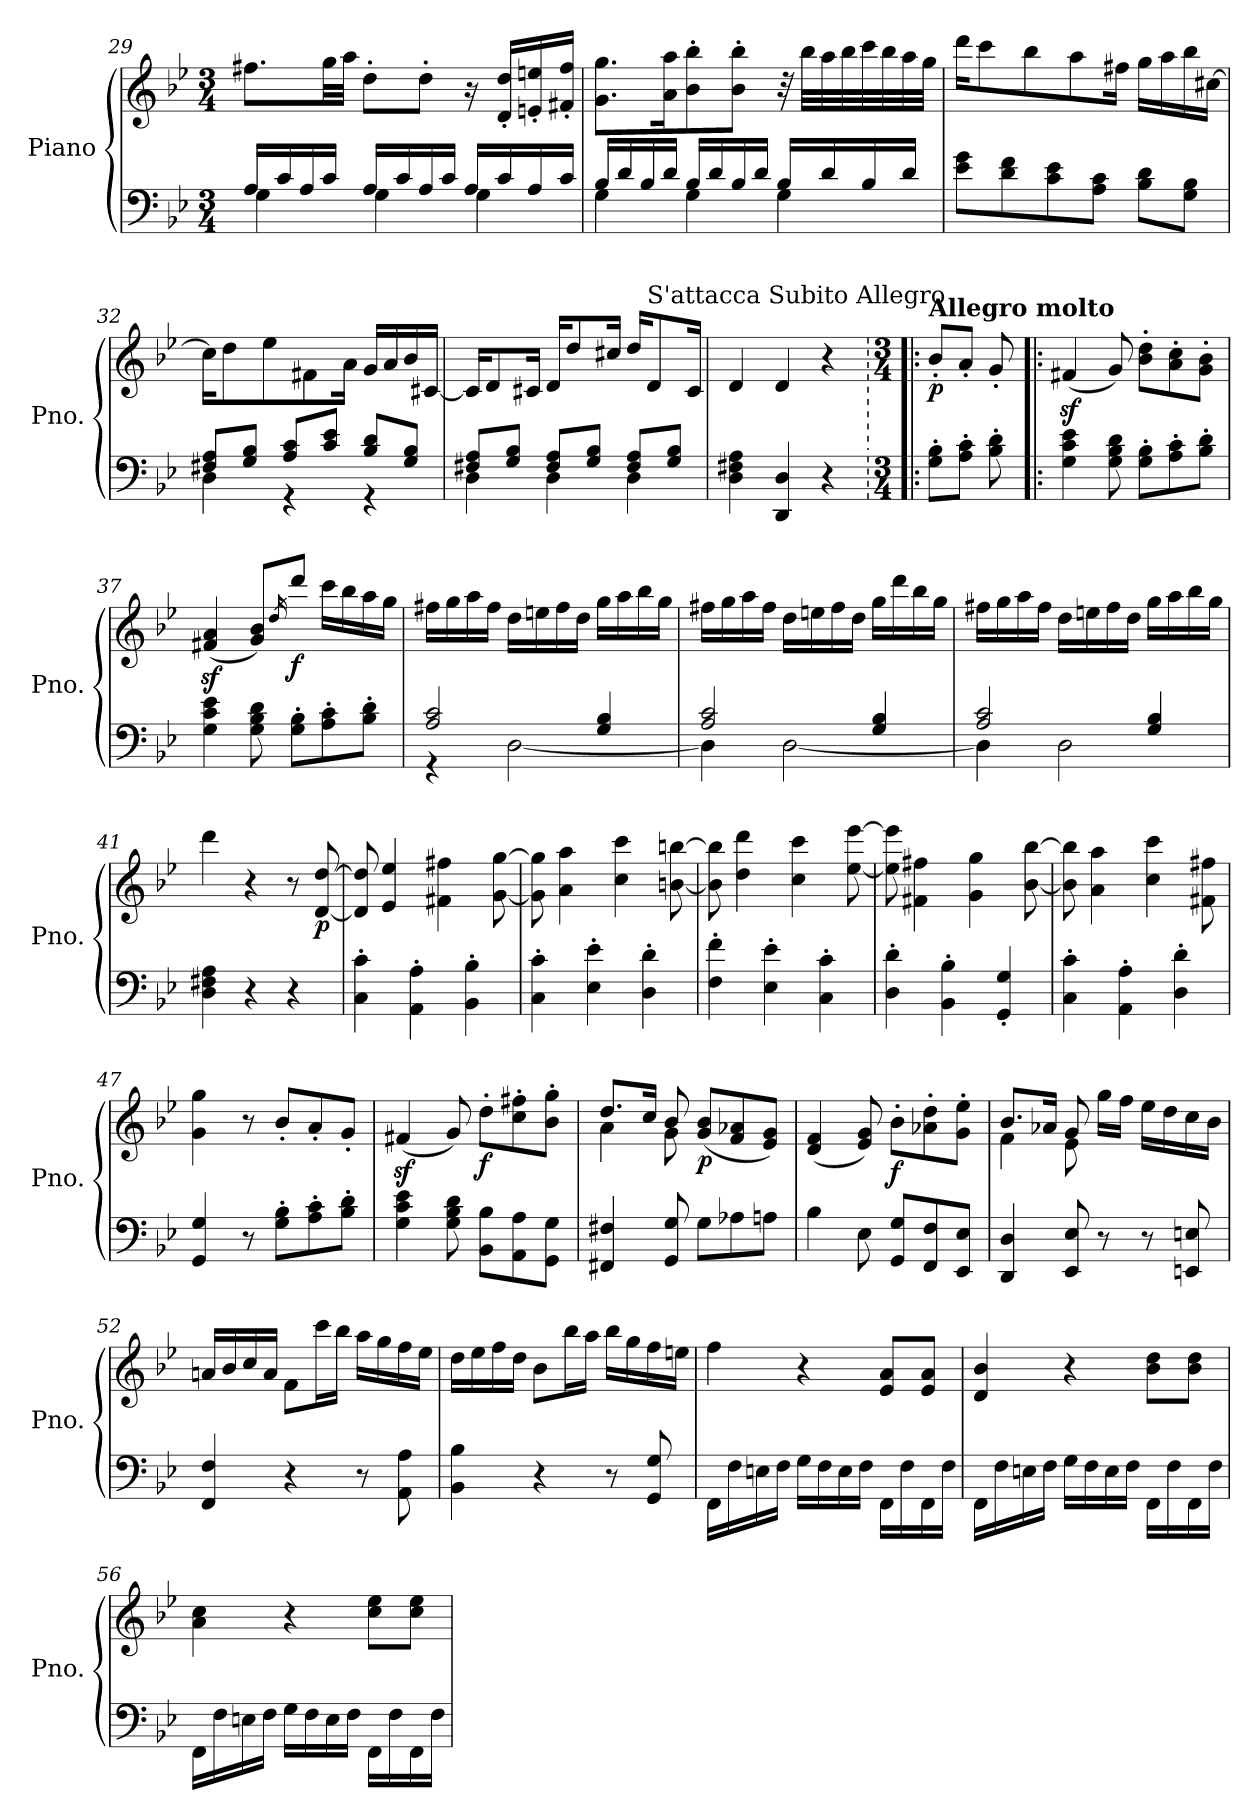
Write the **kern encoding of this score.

**kern	**kern	**dynam
*part1	*part1	*part1
*staff2	*staff1	*staff1/2
*I"Piano	*	*
*I'Pno.	*	*
!!LO:PB:g=z
*clefF4	*clefG2	*
*k[b-e-]	*k[b-e-]	*
*B-:	*B-:	*
*M3/4	*M3/4	*
=29	=29	=29
*^	*	*
16A/LL	4G\	8.ff#X\L	.
16c/	.	.	.
16A/	.	.	.
16c/JJ	.	32gg\LL	.
.	.	32aa\JJJ	.
16A/LL	4G\	8dd'\L	.
16c/	.	.	.
16A/	.	8dd'\J	.
16c/JJ	.	.	.
16A/LL	4G\	16r	.
16c/	.	16d/' 16dd/'LL	.
16A/	.	16en/' 16een/'	.
16c/JJ	.	16f#X/' 16ff#/'JJ	.
=30	=30	=30	=30
16B-/LL	4G\	8.g\ 8.gg\L	.
16d/	.	.	.
16B-/	.	.	.
16d/JJ	.	16a\ 16aa\K	.
16B-/LL	4G\	8b-\' 8bb-\'	.
16d/	.	.	.
16B-/	.	8b-\' 8bb-\'J	.
16d/JJ	.	.	.
16B-/LL	4G\	32r	.
.	.	32bb-\LLL	.
16d/	.	32aa\	.
.	.	32bb-\	.
16B-/	.	32ccc\	.
.	.	32bb-\	.
16d/JJ	.	32aa\	.
.	.	32gg\JJJ	.
*v	*v	*	*
!!LO:LB:g=z
=31	=31	=31
8e-\ 8g\L	16ddd\KL	.
.	8ccc\	.
8d\ 8f\	.	.
.	8bb-\	.
8c\ 8e-\	.	.
.	8aa\	.
8A\ 8c\J	.	.
.	16ff#X\Jk	.
8B-\ 8d\L	16gg\LL	.
.	16aa\	.
8G\ 8B-\J	16bb-\	.
.	[16cc#X\JJ	.
=32	=32	=32
*^	*	*
8F#X/ 8A/L	4D\	16cc#\KL]	.
.	.	8dd\	.
8G/ 8B-/J	.	.	.
.	.	8ee-\	.
8A/ 8c/L	4r	.	.
.	.	8f#X\	.
8c/ 8e-/J	.	.	.
.	.	16a\Jk	.
8B-/ 8d/L	4r	16g/LL	.
.	.	16a/	.
8G/ 8B-/J	.	16b-/	.
.	.	[16c#X/JJ	.
=33	=33	=33	=33
8F#X/ 8A/L	4D\	16c#/KL]	.
.	.	8d/	.
8G/ 8B-/J	.	.	.
.	.	16c#X/Jk	.
8F#/ 8A/L	4D\	16d/KL	.
.	.	8dd/	.
8G/ 8B-/J	.	.	.
.	.	16cc#X/Jk	.
8F#/ 8A/L	4D\	16dd/KL	.
!	!	!LO:TX:a:t=S'attacca Subito Allegro	!
.	.	8d/	.
8G/ 8B-/J	.	.	.
.	.	16c#/Jk	.
*v	*v	*	*
=34	=34	=34
4D\ 4F#X\ 4A\	4d/	.
4DD/ 4D/	4d/	.
4r	4r	.
!!LO:LB:g=z
=35|!:	=35|!:	=35|!:
*M3/4	*M3/4	*
*	*MM120	*
!	!LO:TX:a:B:t=Allegro molto	!
!	!	!LO:DY:b
8G\' 8B-\'L	8b-'/L	p
8A\' 8c\'J	8a'/J	.
8B-\' 8d\'	8g'/	.
=36	=36	=36
4G\ 4c\ 4e-\	(4f#Xz</	.
8G\ 8B-\ 8d\	8g/)	.
8G\' 8B-\'L	8b-\' 8dd\'L	.
8A\' 8c\'	8a\' 8cc\'	.
8B-\' 8d\'J	8g\' 8b-\'J	.
=37	=37	=37
4G\ 4c\ 4e-\	(4f#X/z< 4a/z<	.
8G\ 8B-\ 8d\	8g/ 8b-/L)	.
.	16qdd/	.
!	!	!LO:DY:b
8G\' 8B-\'L	8ddd/J	f
8A\' 8c\'	16ccc\LL	.
.	16bb-\	.
8B-\' 8d\'J	16aa\	.
.	16gg\JJ	.
=38	=38	=38
*^	*	*
2A/ 2c/	4r	16ff#X\LL	.
.	.	16gg\	.
.	.	16aa\	.
.	.	16ff#\JJ	.
.	[2D\	16dd\LL	.
.	.	16een\	.
.	.	16ff#\	.
.	.	16dd\JJ	.
4G/ 4B-/	.	16gg\LL	.
.	.	16aa\	.
.	.	16bb-\	.
.	.	16gg\JJ	.
!!LO:LB:g=z
=39	=39	=39	=39
2A/ 2c/	4D\]	16ff#X\LL	.
.	.	16gg\	.
.	.	16aa\	.
.	.	16ff#\JJ	.
.	[2D\	16dd\LL	.
.	.	16een\	.
.	.	16ff#\	.
.	.	16dd\JJ	.
4G/ 4B-/	.	16gg\LL	.
.	.	16ddd\	.
.	.	16bb-\	.
.	.	16gg\JJ	.
!!LO:LB:g=z
=40	=40	=40	=40
2A/ 2c/	4D\]	16ff#X\LL	.
.	.	16gg\	.
.	.	16aa\	.
.	.	16ff#\JJ	.
.	2D\	16dd\LL	.
.	.	16een\	.
.	.	16ff#\	.
.	.	16dd\JJ	.
4G/ 4B-/	.	16gg\LL	.
.	.	16aa\	.
.	.	16bb-\	.
.	.	16gg\JJ	.
*v	*v	*	*
=41	=41	=41
4D\ 4F#X\ 4A\	4ddd\	.
4r	4r	.
4r	8r	.
!	!	!LO:DY:b
.	[8d/ [8dd/	p
=42	=42	=42
4C\' 4c\'	8d/] 8dd/]	.
.	4e-/ 4ee-/	.
4AA\' 4A\'	.	.
.	4f#X\ 4ff#X\	.
4BB-\' 4B-\'	.	.
.	[8g\ [8gg\	.
=43	=43	=43
4C\' 4c\'	8g\] 8gg\]	.
.	4a\ 4aa\	.
4E-\' 4e-\'	.	.
.	4cc\ 4ccc\	.
4D\' 4d\'	.	.
.	[8bn\ [8bbn\	.
=44	=44	=44
4F\' 4f\'	8b\] 8bb\]	.
.	4dd\ 4ddd\	.
4E-\' 4e-\'	.	.
.	4cc\ 4ccc\	.
4C\' 4c\'	.	.
.	[8ee-\ [8eee-\	.
=45	=45	=45
4D\' 4d\'	8ee-\] 8eee-\]	.
.	4f#X\ 4ff#X\	.
4BB-\' 4B-\'	.	.
.	4g\ 4gg\	.
4GG/' 4G/'	.	.
.	[8b-\ [8bb-\	.
!!LO:LB:g=z
=46	=46	=46
4C\' 4c\'	8b-\] 8bb-\]	.
.	4a\ 4aa\	.
4AA\' 4A\'	.	.
.	4cc\ 4ccc\	.
4D\' 4d\'	.	.
.	8f#X\ 8ff#X\	.
=47	=47	=47
4GG/ 4G/	4g\ 4gg\	.
8r	8r	.
8G\' 8B-\'L	8b-'/L	.
8A\' 8c\'	8a'/	.
8B-\' 8d\'J	8g'/J	.
=48	=48	=48
4G\ 4c\ 4e-\	(4f#Xz</	.
8G\ 8B-\ 8d\	8g/)	.
!	!	!LO:DY:b
8BB-\ 8B-\L	8dd'\L	f
8AA\ 8A\	8cc\' 8ff#X\'	.
8GG\ 8G\J	8b-\' 8gg\'J	.
=49	=49	=49
*	*^	*
4FF#X/ 4F#X/	8.dd/L	4a\	.
.	16cc/Jk	.	.
8GG/ 8G/	8b-/	8g\	.
!	!	!	!LO:DY:b
8G\L	(8g/ 8b-/L	8ryy	p
8A-X\	8f/ 8a-X/	4ryy	.
8An\J	8e-/ 8g/J)	.	.
*	*v	*v	*
=50	=50	=50
4B-\	(4d/ 4f/	.
8E-\	8e-/ 8g/)	.
!	!	!LO:DY:b
8GG/ 8G/L	8b-'\L	f
8FF/ 8F/	8a-X\' 8dd\'	.
8EE-/ 8E-/J	8g\' 8ee-\'J	.
=51	=51	=51
*	*^	*
4DD/ 4D/	8.b-/L	4f\	.
.	16a-X/Jk	.	.
8EE-/ 8E-/	8g/	8e-\	.
8r	16gg\LL	8ryy	.
.	16ff\JJ	.	.
8r	16ee-\LL	4ryy	.
.	16dd\	.	.
8EEn/ 8En/	16cc\	.	.
.	16b-\JJ	.	.
*	*v	*v	*
!!LO:PB:g=z
=52	=52	=52
4FF/ 4F/	16an/LL	.
.	16b-/	.
.	16cc/	.
.	16a/JJ	.
4r	8f\L	.
.	16ccc\L	.
.	16bb-\JJ	.
8r	16aa\LL	.
.	16gg\	.
8AA\ 8A\	16ff\	.
.	16ee-\JJ	.
=53	=53	=53
4BB-\ 4B-\	16dd\LL	.
.	16ee-\	.
.	16ff\	.
.	16dd\JJ	.
4r	8b-\L	.
.	16bb-\L	.
.	16aa\JJ	.
8r	16bb-\LL	.
.	16gg\	.
8GG/ 8G/	16ff\	.
.	16een\JJ	.
=54	=54	=54
16FF\LL	4ff\	.
16F\	.	.
16En\	.	.
16F\JJ	.	.
16G\LL	4r	.
16F\	.	.
16E\	.	.
16F\JJ	.	.
16FF\LL	8e-/ 8a/L	.
16F\	.	.
16FF\	8e-/ 8a/J	.
16F\JJ	.	.
!!LO:LB:g=z
=55	=55	=55
16FF\LL	4d/ 4b-/	.
16F\	.	.
16En\	.	.
16F\JJ	.	.
16G\LL	4r	.
16F\	.	.
16E\	.	.
16F\JJ	.	.
16FF\LL	8b-\ 8dd\L	.
16F\	.	.
16FF\	8b-\ 8dd\J	.
16F\JJ	.	.
!!LO:LB:g=z
=56	=56	=56
16FF\LL	4a\ 4cc\	.
16F\	.	.
16En\	.	.
16F\JJ	.	.
16G\LL	4r	.
16F\	.	.
16E\	.	.
16F\JJ	.	.
16FF\LL	8cc\ 8ee-\L	.
16F\	.	.
16FF\	8cc\ 8ee-\J	.
16F\JJ	.	.
=	=	=
*-	*-	*-
